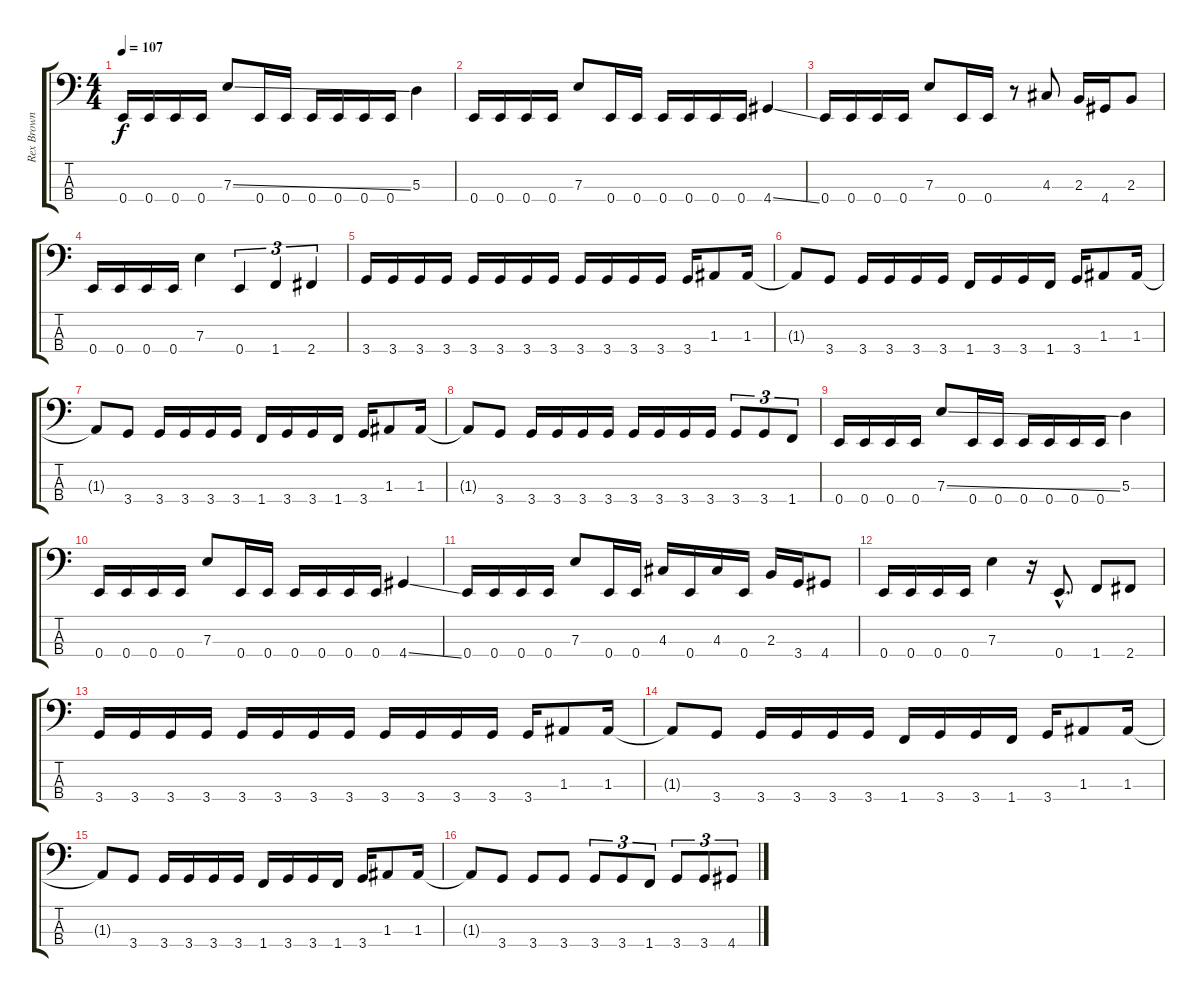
\track ("Rex Brown" "Rex Brown") {instrument electricbasspick}
\staff {score tabs}
\tuning (G2 D2 A1 E1) {hide}
\ts (4 4)
\tempo 107
\clef f4
\ks c
0.4.16{dy f} 0.4.16 0.4.16 0.4.16 7.3{ss}.8 0.4.16 0.4.16 0.4.16 0.4.16 0.4.16 0.4.16 5.3.4 |
0.4.16 0.4.16 0.4.16 0.4.16 7.3.8 0.4.16 0.4.16 0.4.16 0.4.16 0.4.16 0.4.16 4.4{ss}.4 |
0.4.16 0.4.16 0.4.16 0.4.16 7.3.8 0.4.16 0.4.16 r.8 4.3.8 2.3.16 4.4.16 2.3.8 |
0.4.16 0.4.16 0.4.16 0.4.16 7.3.4 0.4.4{tu (3 2)} 1.4.4{tu (3 2)} 2.4.4{tu (3 2)} |
3.4.16 3.4.16 3.4.16 3.4.16 3.4.16 3.4.16 3.4.16 3.4.16 3.4.16 3.4.16 3.4.16 3.4.16 3.4.16 1.3.8 1.3.16 |
1.3{t}.8 3.4.8 3.4.16 3.4.16 3.4.16 3.4.16 1.4.16 3.4.16 3.4.16 1.4.16 3.4.16 1.3.8 1.3.16 |
1.3{t}.8 3.4.8 3.4.16 3.4.16 3.4.16 3.4.16 1.4.16 3.4.16 3.4.16 1.4.16 3.4.16 1.3.8 1.3.16 |
1.3{t}.8 3.4.8 3.4.16 3.4.16 3.4.16 3.4.16 3.4.16 3.4.16 3.4.16 3.4.16 3.4.8{tu (3 2)} 3.4.8{tu (3 2)} 1.4.8{tu (3 2)} |
0.4.16 0.4.16 0.4.16 0.4.16 7.3{ss}.8 0.4.16 0.4.16 0.4.16 0.4.16 0.4.16 0.4.16 5.3.4 |
0.4.16 0.4.16 0.4.16 0.4.16 7.3.8 0.4.16 0.4.16 0.4.16 0.4.16 0.4.16 0.4.16 4.4{ss}.4 |
0.4.16 0.4.16 0.4.16 0.4.16 7.3.8 0.4.16 0.4.16 4.3.16 0.4.16 4.3.16 0.4.16 2.3.16 3.4.16 4.4.8 |
0.4.16 0.4.16 0.4.16 0.4.16 7.3.4 r.16 0.4{hac}.8{d} 1.4.8 2.4.8 |
3.4.16 3.4.16 3.4.16 3.4.16 3.4.16 3.4.16 3.4.16 3.4.16 3.4.16 3.4.16 3.4.16 3.4.16 3.4.16 1.3.8 1.3.16 |
1.3{t}.8 3.4.8 3.4.16 3.4.16 3.4.16 3.4.16 1.4.16 3.4.16 3.4.16 1.4.16 3.4.16 1.3.8 1.3.16 |
1.3{t}.8 3.4.8 3.4.16 3.4.16 3.4.16 3.4.16 1.4.16 3.4.16 3.4.16 1.4.16 3.4.16 1.3.8 1.3.16 |
1.3{t}.8 3.4.8 3.4.8 3.4.8 3.4.8{tu (3 2)} 3.4.8{tu (3 2)} 1.4.8{tu (3 2)} 3.4.8{tu (3 2)} 3.4.8{tu (3 2)} 4.4.8{tu (3 2)}
